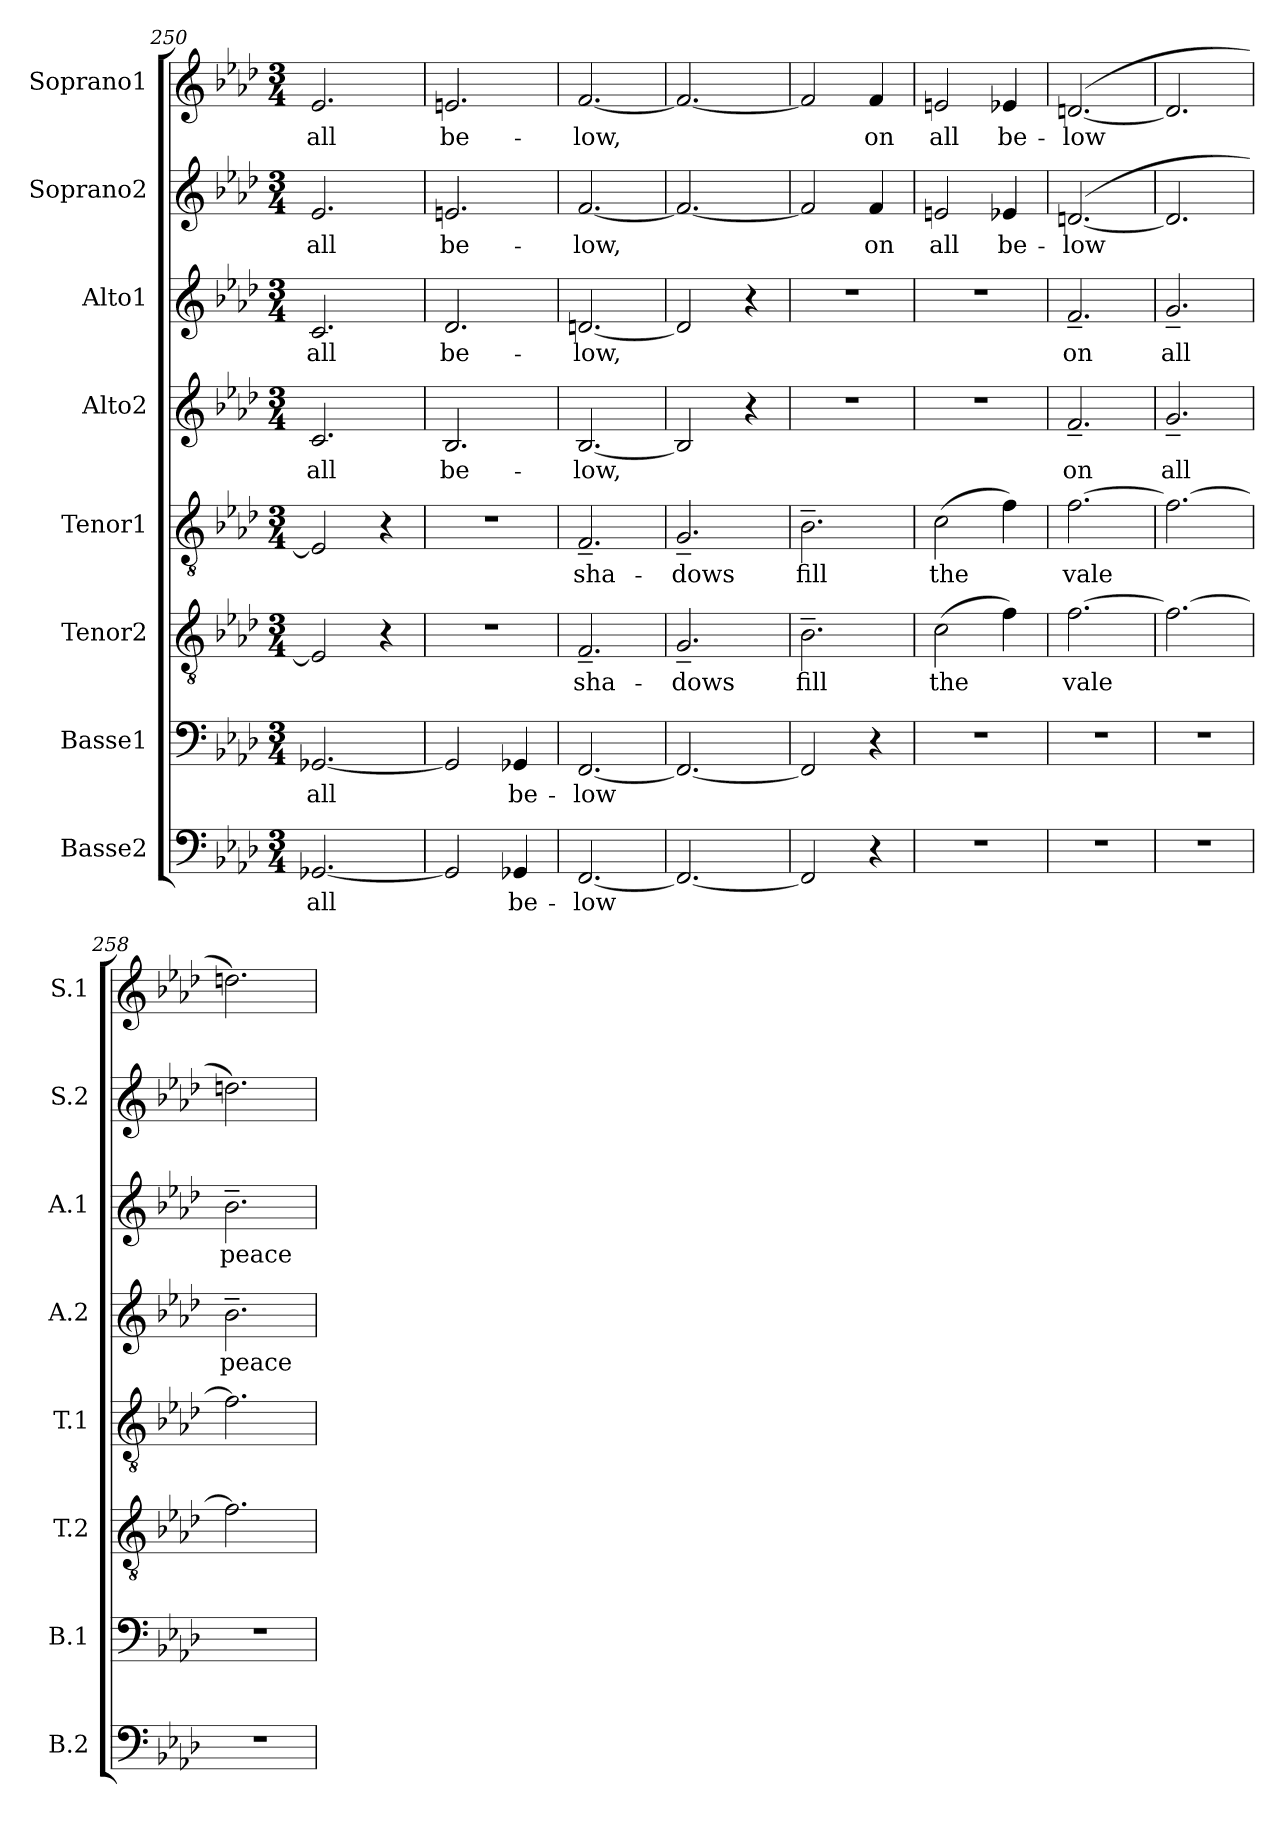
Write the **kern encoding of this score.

**kern	**text	**kern	**text	**kern	**text	**kern	**text	**kern	**text	**kern	**text	**kern	**text	**kern	**text
*part8	*part8	*part7	*part7	*part6	*part6	*part5	*part5	*part4	*part4	*part3	*part3	*part2	*part2	*part1	*part1
*staff8	*staff8	*staff7	*staff7	*staff6	*staff6	*staff5	*staff5	*staff4	*staff4	*staff3	*staff3	*staff2	*staff2	*staff1	*staff1
*I"Basse2	*	*I"Basse1	*	*I"Tenor2	*	*I"Tenor1	*	*I"Alto2	*	*I"Alto1	*	*I"Soprano2	*	*I"Soprano1	*
*I'B.2	*	*I'B.1	*	*I'T.2	*	*I'T.1	*	*I'A.2	*	*I'A.1	*	*I'S.2	*	*I'S.1	*
*clefF4	*	*clefF4	*	*clefGv2	*	*clefGv2	*	*clefG2	*	*clefG2	*	*clefG2	*	*clefG2	*
*k[b-e-a-d-]	*	*k[b-e-a-d-]	*	*k[b-e-a-d-]	*	*k[b-e-a-d-]	*	*k[b-e-a-d-]	*	*k[b-e-a-d-]	*	*k[b-e-a-d-]	*	*k[b-e-a-d-]	*
*M3/4	*	*M3/4	*	*M3/4	*	*M3/4	*	*M3/4	*	*M3/4	*	*M3/4	*	*M3/4	*
=250	=250	=250	=250	=250	=250	=250	=250	=250	=250	=250	=250	=250	=250	=250	=250
!	!LO:LY:b	!	!LO:LY:b	!	!	!	!	!	!LO:LY:b	!	!LO:LY:b	!	!LO:LY:b	!	!LO:LY:b
[2.GG-X/	all	[2.GG-X/	all	2E-/]	.	2E-/]	.	2.c/	all	2.c/	all	2.e-/	all	2.e-/	all
.	.	.	.	4r	.	4r	.	.	.	.	.	.	.	.	.
=251	=251	=251	=251	=251	=251	=251	=251	=251	=251	=251	=251	=251	=251	=251	=251
!	!	!	!	!	!	!	!	!	!LO:LY:b	!	!LO:LY:b	!	!LO:LY:b	!	!LO:LY:b
2GG-/]	.	2GG-/]	.	2.r	.	2.r	.	2.B-/	be-	2.d-/	be-	2.en/	be-	2.en/	be-
!	!LO:LY:b	!	!LO:LY:b	!	!	!	!	!	!	!	!	!	!	!	!
4GG-X/	be-	4GG-X/	be-	.	.	.	.	.	.	.	.	.	.	.	.
=252	=252	=252	=252	=252	=252	=252	=252	=252	=252	=252	=252	=252	=252	=252	=252
!	!LO:LY:b	!	!LO:LY:b	!	!LO:LY:b	!	!LO:LY:b	!	!LO:LY:b	!	!LO:LY:b	!	!LO:LY:b	!	!LO:LY:b
[2.FF/	-low	[2.FF/	-low	2.F~/	sha-	2.F~/	sha-	[2.B-/	-low,	[2.dn/	-low,	[2.f/	-low,	[2.f/	-low,
=253	=253	=253	=253	=253	=253	=253	=253	=253	=253	=253	=253	=253	=253	=253	=253
!	!	!	!	!	!LO:LY:b	!	!LO:LY:b	!	!	!	!	!	!	!	!
2.FF/_	.	2.FF/_	.	2.G~/	-dows	2.G~/	-dows	2B-/]	.	2d/]	.	2.f/_	.	2.f/_	.
.	.	.	.	.	.	.	.	4r	.	4r	.	.	.	.	.
=254	=254	=254	=254	=254	=254	=254	=254	=254	=254	=254	=254	=254	=254	=254	=254
!	!	!	!	!	!LO:LY:b	!	!LO:LY:b	!	!	!	!	!	!	!	!
2FF/]	.	2FF/]	.	2.B-~\	fill	2.B-~\	fill	2.r	.	2.r	.	2f/]	.	2f/]	.
!	!	!	!	!	!	!	!	!	!	!	!	!	!LO:LY:b	!	!LO:LY:b
4r	.	4r	.	.	.	.	.	.	.	.	.	4f/	on	4f/	on
=255	=255	=255	=255	=255	=255	=255	=255	=255	=255	=255	=255	=255	=255	=255	=255
!	!	!	!	!	!LO:LY:b	!	!LO:LY:b	!	!	!	!	!	!LO:LY:b	!	!LO:LY:b
2.r	.	2.r	.	(2c\	the	(2c\	the	2.r	.	2.r	.	2en/	all	2en/	all
!	!	!	!	!	!	!	!	!	!	!	!	!	!LO:LY:b	!	!LO:LY:b
.	.	.	.	4f\)	.	4f\)	.	.	.	.	.	4e-X/	be-	4e-X/	be-
=256	=256	=256	=256	=256	=256	=256	=256	=256	=256	=256	=256	=256	=256	=256	=256
!	!	!	!	!	!LO:LY:b	!	!LO:LY:b	!	!LO:LY:b	!	!LO:LY:b	!	!LO:LY:b	!	!LO:LY:b
2.r	.	2.r	.	[2.f\	vale	[2.f\	vale	2.f~/	on	2.f~/	on	([2.dn/	-low	([2.dn/	-low
=257	=257	=257	=257	=257	=257	=257	=257	=257	=257	=257	=257	=257	=257	=257	=257
!	!	!	!	!	!	!	!	!	!LO:LY:b	!	!LO:LY:b	!	!	!	!
2.r	.	2.r	.	2.f\_	.	2.f\_	.	2.g~/	all	2.g~/	all	2.d/]	.	2.d/]	.
=258	=258	=258	=258	=258	=258	=258	=258	=258	=258	=258	=258	=258	=258	=258	=258
!	!	!	!	!	!	!	!	!	!LO:LY:b	!	!LO:LY:b	!	!	!	!
2.r	.	2.r	.	2.f\]	.	2.f\]	.	2.b-~\	peace	2.b-~\	peace	2.ddn\)	.	2.ddn\)	.
=	=	=	=	=	=	=	=	=	=	=	=	=	=	=	=
*-	*-	*-	*-	*-	*-	*-	*-	*-	*-	*-	*-	*-	*-	*-	*-
